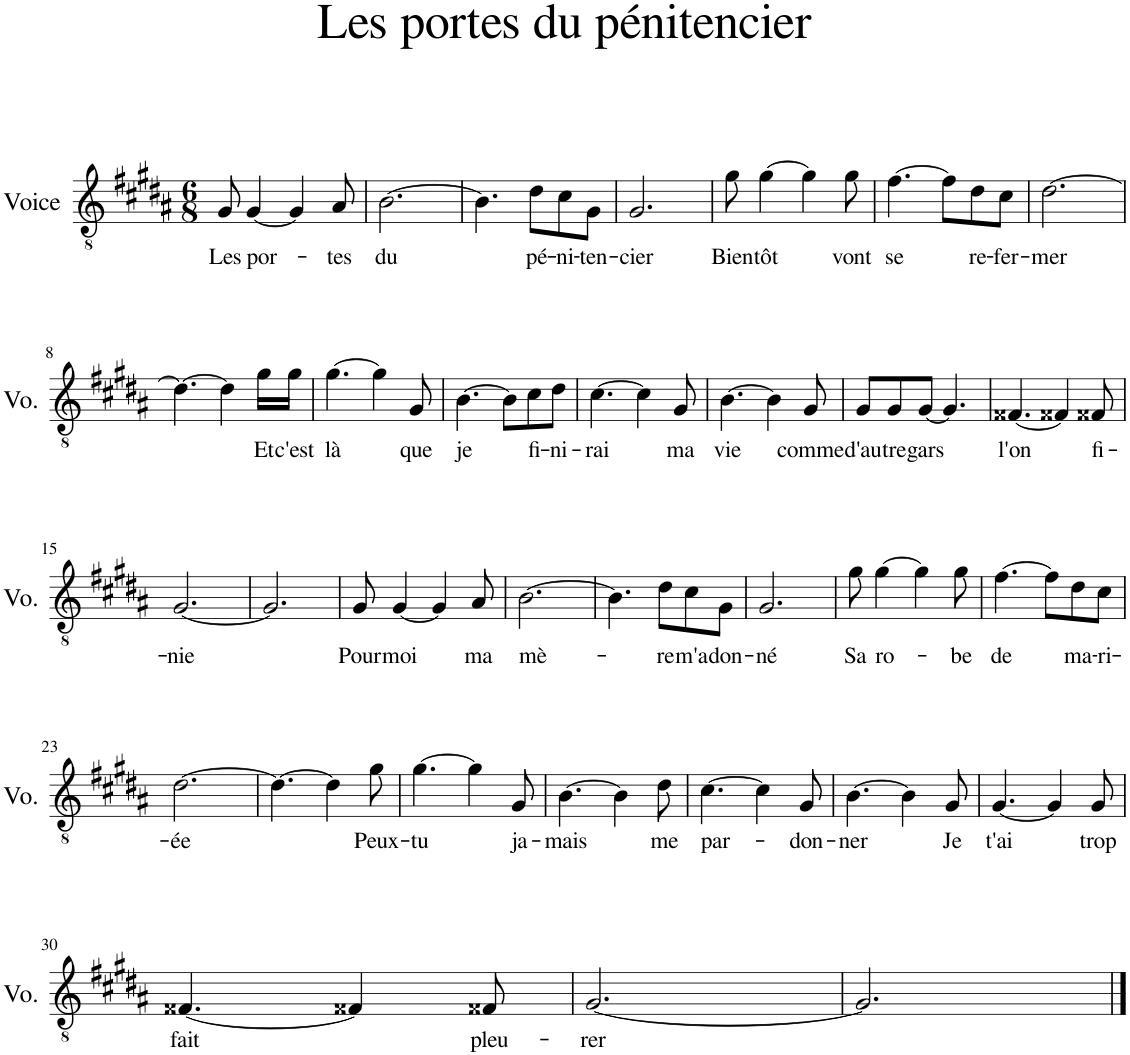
**kern	**text
*part1	*part1
*staff1	*staff1
*I"Voice	*
*I'Vo.	*
*clefGv2	*
*k[f#c#g#d#a#]	*
*M6/8	*
=1	=1
!	!LO:LY:b
8G#/	Les
!	!LO:LY:b
[4G#/	por-
4G#/]	.
!	!LO:LY:b
8A#/	tes
=2	=2
!	!LO:LY:b
[2.B\	du
=3	=3
4.B\]	.
!	!LO:LY:b
8d#\L	pé-
!	!LO:LY:b
8c#\	-ni-
!	!LO:LY:b
8G#\J	-ten-
=4	=4
!	!LO:LY:b
2.G#/	-cier
=5	=5
!	!LO:LY:b
8g#\	Bien-
!	!LO:LY:b
[4g#\	-tôt
4g#\]	.
!	!LO:LY:b
8g#\	vont
=6	=6
!	!LO:LY:b
[4.f#\	se
8f#\L]	.
!	!LO:LY:b
8d#\	re-
!	!LO:LY:b
8c#\J	-fer-
=7	=7
!	!LO:LY:b
[2.d#\	-mer
!!LO:LB:g=z
=8	=8
4.d#\_	.
4d#\]	.
!	!LO:LY:b
16g#\LL	Et
!	!LO:LY:b
16g#\JJ	c'est
=9	=9
!	!LO:LY:b
[4.g#\	là
4g#\]	.
!	!LO:LY:b
8G#/	que
=10	=10
!	!LO:LY:b
[4.B\	je
8B\L]	.
!	!LO:LY:b
8c#\	fi-
!	!LO:LY:b
8d#\J	-ni-
=11	=11
!	!LO:LY:b
[4.c#\	-rai
4c#\]	.
!	!LO:LY:b
8G#/	ma
=12	=12
!	!LO:LY:b
[4.B\	vie
4B\]	.
!	!LO:LY:b
8G#/	comme
=13	=13
!	!LO:LY:b
8G#/L	d'au-
!	!LO:LY:b
8G#/	-tre
!	!LO:LY:b
[8G#/J	gars
4.G#/]	.
=14	=14
!	!LO:LY:b
[4.F##X/	l'on
4F##X/]	.
!	!LO:LY:b
8F##X/	fi-
!!LO:LB:g=z
=15	=15
!	!LO:LY:b
[2.G#/	-nie
=16	=16
2.G#/]	.
=17	=17
!	!LO:LY:b
8G#/	Pour
!	!LO:LY:b
[4G#/	moi
4G#/]	.
!	!LO:LY:b
8A#/	ma
=18	=18
!	!LO:LY:b
[2.B\	mè-
=19	=19
4.B\]	.
!	!LO:LY:b
8d#\L	-re
!	!LO:LY:b
8c#\	m'a
!	!LO:LY:b
8G#\J	don-
=20	=20
!	!LO:LY:b
2.G#/	-né
=21	=21
!	!LO:LY:b
8g#\	Sa
!	!LO:LY:b
[4g#\	ro-
4g#\]	.
!	!LO:LY:b
8g#\	-be
=22	=22
!	!LO:LY:b
[4.f#\	de
8f#\L]	.
!	!LO:LY:b
8d#\	ma-
!	!LO:LY:b
8c#\J	-ri-
!!LO:LB:g=z
=23	=23
!	!LO:LY:b
[2.d#\	-ée
=24	=24
4.d#\_	.
4d#\]	.
!	!LO:LY:b
8g#\	Peux-
=25	=25
!	!LO:LY:b
[4.g#\	-tu
4g#\]	.
!	!LO:LY:b
8G#/	ja-
=26	=26
!	!LO:LY:b
[4.B\	-mais
4B\]	.
!	!LO:LY:b
8d#\	me
=27	=27
!	!LO:LY:b
[4.c#\	par-
4c#\]	.
!	!LO:LY:b
8G#/	-don-
=28	=28
!	!LO:LY:b
[4.B\	-ner
4B\]	.
!	!LO:LY:b
8G#/	Je
=29	=29
!	!LO:LY:b
[4.G#/	t'ai
4G#/]	.
!	!LO:LY:b
8G#/	trop
!!LO:LB:g=z
=30	=30
!	!LO:LY:b
[4.F##X/	fait
4F##X/]	.
!	!LO:LY:b
8F##X/	pleu-
=31	=31
!	!LO:LY:b
[2.G#/	-rer
=32	=32
2.G#/]	.
==	==
*-	*-
